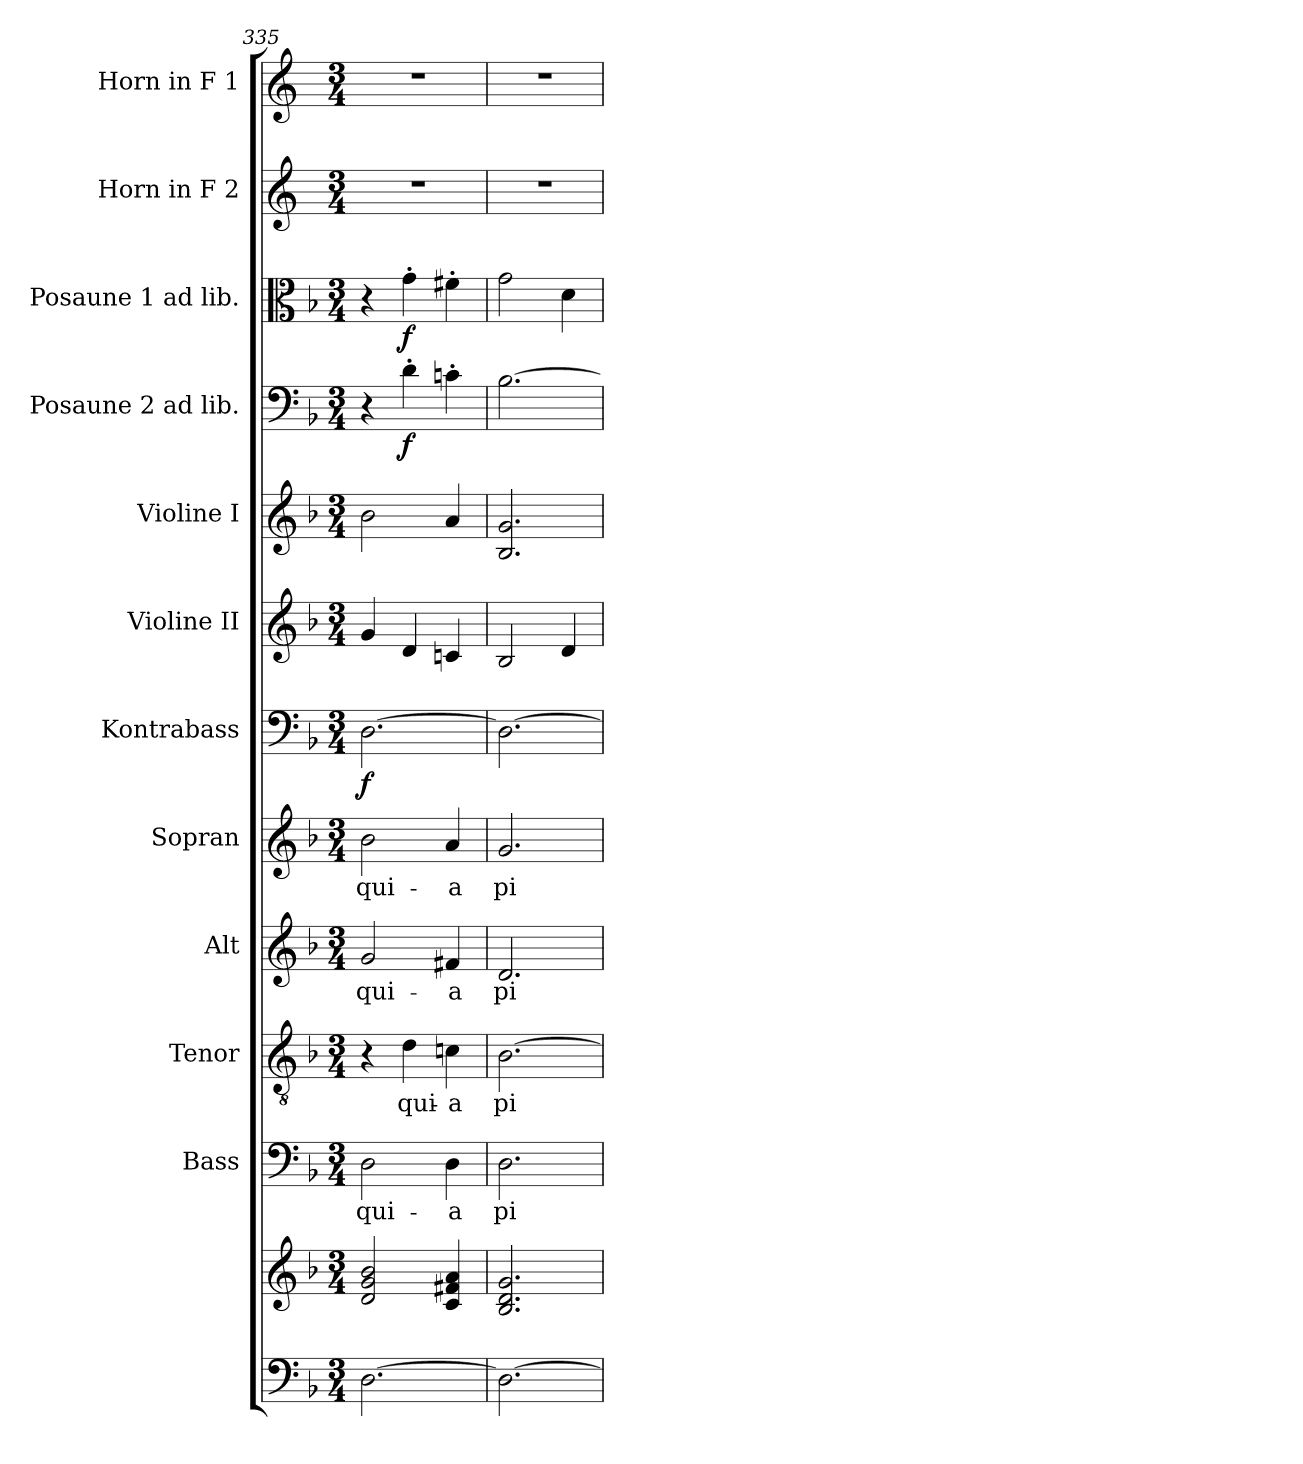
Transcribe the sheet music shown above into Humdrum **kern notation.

**kern	**kern	**kern	**text	**kern	**text	**kern	**text	**kern	**text	**kern	**dynam	**kern	**kern	**kern	**dynam	**kern	**dynam	**kern	**kern
*part12	*part12	*part11	*part11	*part10	*part10	*part9	*part9	*part8	*part8	*part7	*part7	*part6	*part5	*part4	*part4	*part3	*part3	*part2	*part1
*staff13	*staff12	*staff11	*staff11	*staff10	*staff10	*staff9	*staff9	*staff8	*staff8	*staff7	*staff7	*staff6	*staff5	*staff4	*staff4	*staff3	*staff3	*staff2	*staff1
*	*	*I"Bass	*	*I"Tenor	*	*I"Alt	*	*I"Sopran	*	*I"Kontrabass	*	*I"Violine II	*I"Violine I	*I"Posaune 2 ad lib.	*	*I"Posaune 1 ad lib.	*	*I"Horn in F 2	*I"Horn in F 1
*	*	*I'B.	*	*I'T.	*	*I'A.	*	*I'S.	*	*I'Kb.	*	*I'Vl. II	*I'Vl. I	*I'Pos. 2	*	*I'Pos. 1	*	*I'Hrn. F 2	*I'Hrn. F 1
*clefF4	*clefG2	*clefF4	*	*clefGv2	*	*clefG2	*	*clefG2	*	*clefF4	*	*clefG2	*clefG2	*clefF4	*	*clefC3	*	*clefG2	*clefG2
*	*	*	*	*	*	*	*	*	*	*ITrd7c12	*	*	*	*	*	*	*	*ITrd4c7	*ITrd4c7
*k[b-]	*k[b-]	*k[b-]	*	*k[b-]	*	*k[b-]	*	*k[b-]	*	*k[b-]	*	*k[b-]	*k[b-]	*k[b-]	*	*k[b-]	*	*k[b-]	*k[b-]
*F:	*F:	*F:	*	*F:	*	*F:	*	*F:	*	*F:	*	*F:	*F:	*F:	*	*F:	*	*F:	*F:
*M3/4	*M3/4	*M3/4	*	*M3/4	*	*M3/4	*	*M3/4	*	*M3/4	*	*M3/4	*M3/4	*M3/4	*	*M3/4	*	*M3/4	*M3/4
=335	=335	=335	=335	=335	=335	=335	=335	=335	=335	=335	=335	=335	=335	=335	=335	=335	=335	=335	=335
!	!	!	!LO:LY:b	!	!	!	!LO:LY:b	!	!LO:LY:b	!	!LO:DY:b	!	!	!	!	!	!	!	!
[2.D\	2d/ 2g/ 2b-/	2D\	qui-	4r	.	2g/	qui-	2b-\	qui-	[2.DD\	f	4g/	2b-\	4r	.	4r	.	2.r	2.r
!	!	!	!	!	!LO:LY:b	!	!	!	!	!	!	!	!	!	!LO:DY:b	!	!LO:DY:b	!	!
.	.	.	.	4d\	qui-	.	.	.	.	.	.	4d/	.	4d'>\	f	4g'>\	f	.	.
!	!	!	!LO:LY:b	!	!LO:LY:b	!	!LO:LY:b	!	!LO:LY:b	!	!	!	!	!	!	!	!	!	!
.	4c/ 4f#X/ 4a/	4D\	-a	4cn\	-a	4f#X/	-a	4a/	-a	.	.	4cn/	4a/	4cn'>\	.	4f#X'>\	.	.	.
=336	=336	=336	=336	=336	=336	=336	=336	=336	=336	=336	=336	=336	=336	=336	=336	=336	=336	=336	=336
!	!	!	!LO:LY:b	!	!LO:LY:b	!	!LO:LY:b	!	!LO:LY:b	!	!	!	!	!	!	!	!	!	!
2.D\_	2.B-/ 2.d/ 2.g/	2.D\	pi-	[2.B-\	pi-	2.d/	pi-	2.g/	pi-	2.DD\_	.	2B-/	2.B-/ 2.g/	[2.B-\	.	2g\	.	2.r	2.r
.	.	.	.	.	.	.	.	.	.	.	.	4d/	.	.	.	4d\	.	.	.
=	=	=	=	=	=	=	=	=	=	=	=	=	=	=	=	=	=	=	=
*-	*-	*-	*-	*-	*-	*-	*-	*-	*-	*-	*-	*-	*-	*-	*-	*-	*-	*-	*-
